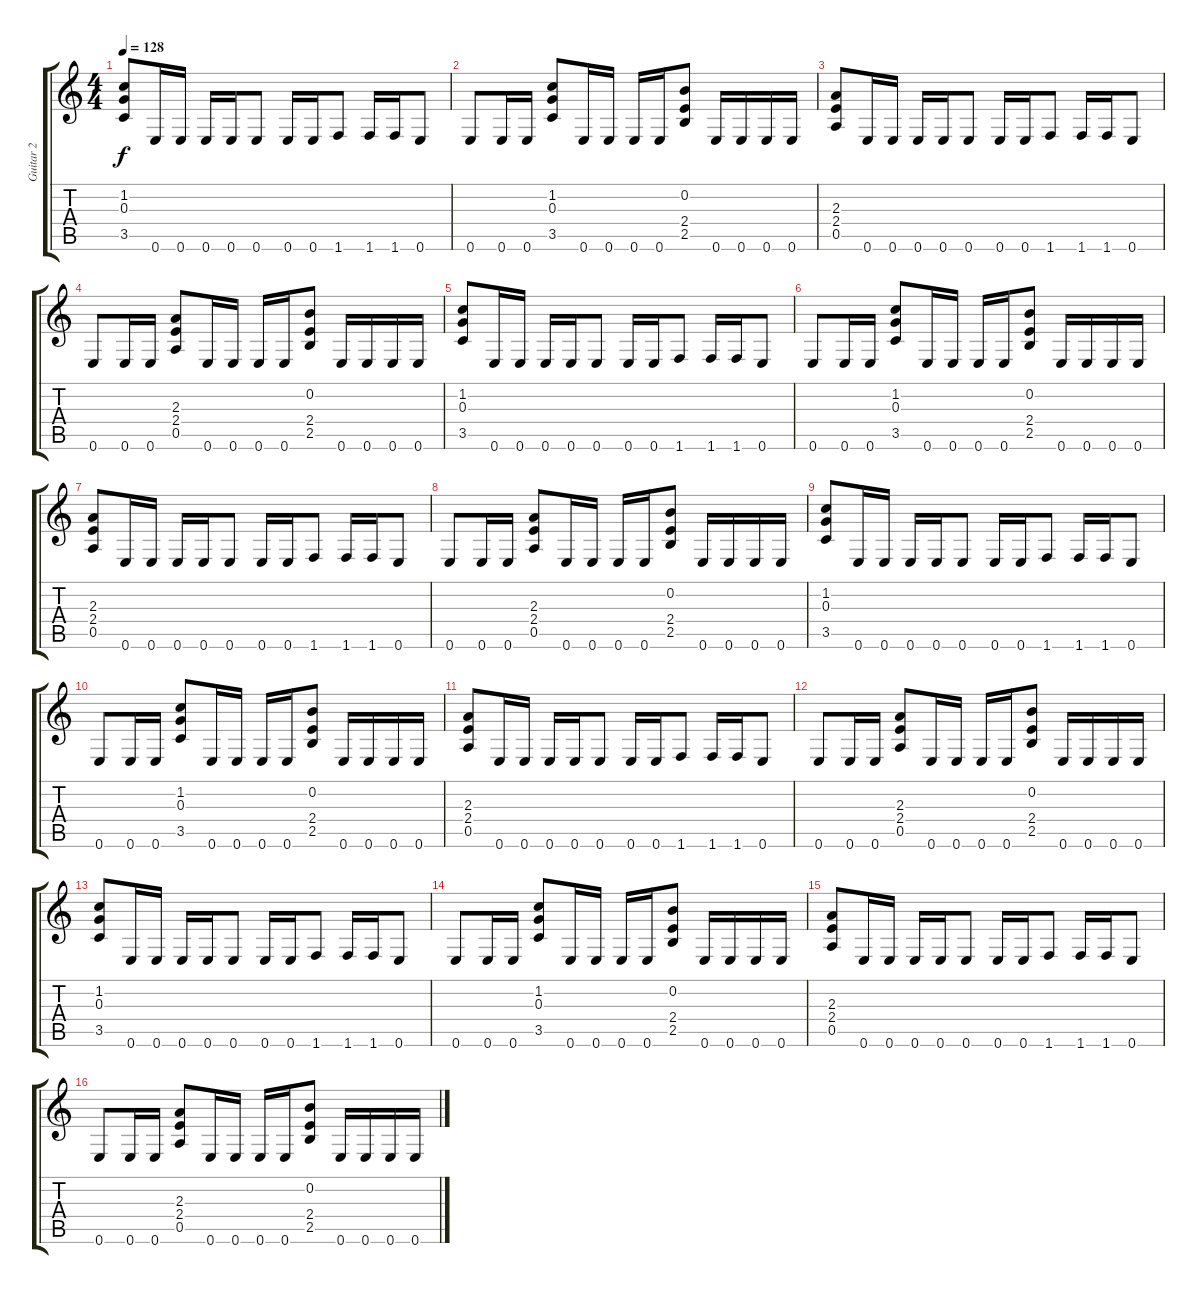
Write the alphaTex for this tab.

\track ("Guitar 2" "Guitar 2") {instrument electricguitarclean}
\staff {score tabs}
\tuning (E4 B3 G3 D3 A2 E2) {hide}
\ts (4 4)
\tempo 128
\clef g2
\ks c
(1.2 0.3 3.5).8{dy f} 0.6.16 0.6.16 0.6.16 0.6.16 0.6.8 0.6.16 0.6.16 1.6.8 1.6.16 1.6.16 0.6.8 |
0.6.8 0.6.16 0.6.16 (1.2 0.3 3.5).8 0.6.16 0.6.16 0.6.16 0.6.16 (0.2 2.4 2.5).8 0.6.16 0.6.16 0.6.16 0.6.16 |
(2.3 2.4 0.5).8 0.6.16 0.6.16 0.6.16 0.6.16 0.6.8 0.6.16 0.6.16 1.6.8 1.6.16 1.6.16 0.6.8 |
0.6.8 0.6.16 0.6.16 (2.3 2.4 0.5).8 0.6.16 0.6.16 0.6.16 0.6.16 (0.2 2.4 2.5).8 0.6.16 0.6.16 0.6.16 0.6.16 |
(1.2 0.3 3.5).8 0.6.16 0.6.16 0.6.16 0.6.16 0.6.8 0.6.16 0.6.16 1.6.8 1.6.16 1.6.16 0.6.8 |
0.6.8 0.6.16 0.6.16 (1.2 0.3 3.5).8 0.6.16 0.6.16 0.6.16 0.6.16 (0.2 2.4 2.5).8 0.6.16 0.6.16 0.6.16 0.6.16 |
(2.3 2.4 0.5).8 0.6.16 0.6.16 0.6.16 0.6.16 0.6.8 0.6.16 0.6.16 1.6.8 1.6.16 1.6.16 0.6.8 |
0.6.8 0.6.16 0.6.16 (2.3 2.4 0.5).8 0.6.16 0.6.16 0.6.16 0.6.16 (0.2 2.4 2.5).8 0.6.16 0.6.16 0.6.16 0.6.16 |
(1.2 0.3 3.5).8 0.6.16 0.6.16 0.6.16 0.6.16 0.6.8 0.6.16 0.6.16 1.6.8 1.6.16 1.6.16 0.6.8 |
0.6.8 0.6.16 0.6.16 (1.2 0.3 3.5).8 0.6.16 0.6.16 0.6.16 0.6.16 (0.2 2.4 2.5).8 0.6.16 0.6.16 0.6.16 0.6.16 |
(2.3 2.4 0.5).8 0.6.16 0.6.16 0.6.16 0.6.16 0.6.8 0.6.16 0.6.16 1.6.8 1.6.16 1.6.16 0.6.8 |
0.6.8 0.6.16 0.6.16 (2.3 2.4 0.5).8 0.6.16 0.6.16 0.6.16 0.6.16 (0.2 2.4 2.5).8 0.6.16 0.6.16 0.6.16 0.6.16 |
(1.2 0.3 3.5).8 0.6.16 0.6.16 0.6.16 0.6.16 0.6.8 0.6.16 0.6.16 1.6.8 1.6.16 1.6.16 0.6.8 |
0.6.8 0.6.16 0.6.16 (1.2 0.3 3.5).8 0.6.16 0.6.16 0.6.16 0.6.16 (0.2 2.4 2.5).8 0.6.16 0.6.16 0.6.16 0.6.16 |
(2.3 2.4 0.5).8 0.6.16 0.6.16 0.6.16 0.6.16 0.6.8 0.6.16 0.6.16 1.6.8 1.6.16 1.6.16 0.6.8 |
0.6.8 0.6.16 0.6.16 (2.3 2.4 0.5).8 0.6.16 0.6.16 0.6.16 0.6.16 (0.2 2.4 2.5).8 0.6.16 0.6.16 0.6.16 0.6.16
